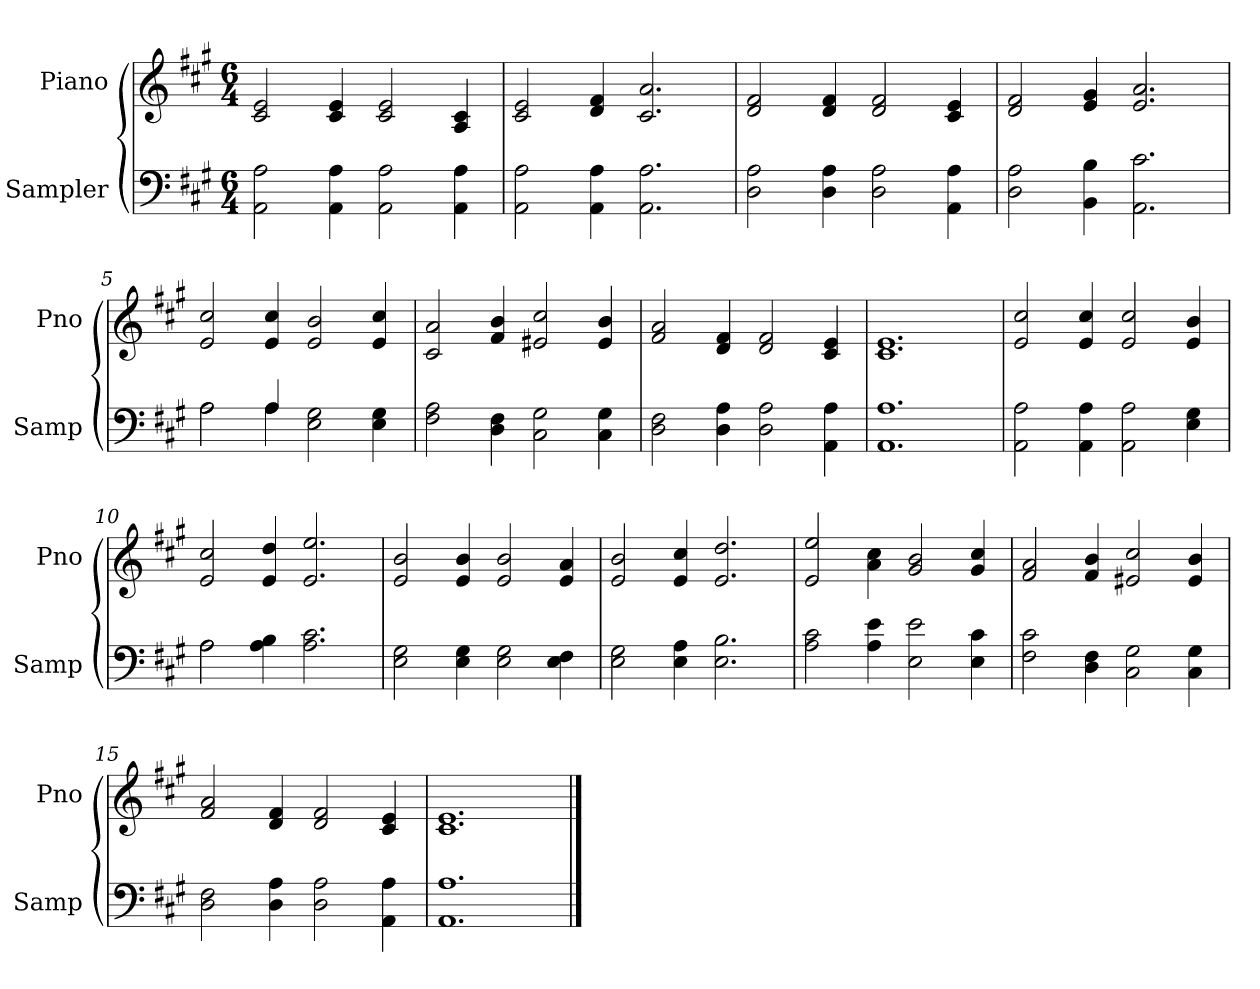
**kern	**kern
*part2	*part1
*staff2	*staff1
*I"Sampler	*I"Piano
*I'Samp	*I'Pno
*clefF4	*clefG2
*k[f#c#g#]	*k[f#c#g#]
*A:	*A:
*M6/4	*M6/4
=1	=1
2AA 2A	2c# 2e
4AA 4A	4c# 4e
2AA 2A	2c# 2e
4AA 4A	4A 4c#
=2	=2
2AA 2A	2c# 2e
4AA 4A	4d 4f#
2.AA 2.A	2.c# 2.a
=3	=3
2D 2A	2d 2f#
4D 4A	4d 4f#
2D 2A	2d 2f#
4AA 4A	4c# 4e
=4	=4
2D 2A	2d 2f#
4BB 4B	4e 4g#
2.AA 2.c#	2.e 2.a
=5	=5
*^	*
2A\	2A	2e 2cc#
4A/	4A	4e 4cc#
2E 2G#	2.ryy	2e 2b
4E 4G#	.	4e 4cc#
*v	*v	*
=6	=6
2F# 2A	2c# 2a
4D 4F#	4f# 4b
2C# 2G#	2e#X 2cc#
4C# 4G#	4e# 4b
=7	=7
2D 2F#	2f# 2a
4D 4A	4d 4f#
2D 2A	2d 2f#
4AA 4A	4c# 4e
=8	=8
1.AA 1.A	1.c# 1.e
=9	=9
2AA 2A	2e 2cc#
4AA 4A	4e 4cc#
2AA 2A	2e 2cc#
4E 4G#	4e 4b
=10	=10
*^	*
2A\	2A	2e 2cc#
4A 4B	1ryy	4e 4dd
2.A 2.c#	.	2.e 2.ee
*v	*v	*
=11	=11
2E 2G#	2e 2b
4E 4G#	4e 4b
2E 2G#	2e 2b
4E 4F#	4e 4a
=12	=12
2E 2G#	2e 2b
4E 4A	4e 4cc#
2.E 2.B	2.e 2.dd
=13	=13
2A 2c#	2e 2ee
4A 4e	4a 4cc#
2E 2e	2g# 2b
4E 4c#	4g# 4cc#
=14	=14
2F# 2c#	2f# 2a
4D 4F#	4f# 4b
2C# 2G#	2e#X 2cc#
4C# 4G#	4e# 4b
=15	=15
2D 2F#	2f# 2a
4D 4A	4d 4f#
2D 2A	2d 2f#
4AA 4A	4c# 4e
=16	=16
1.AA 1.A	1.c# 1.e
==	==
*-	*-
